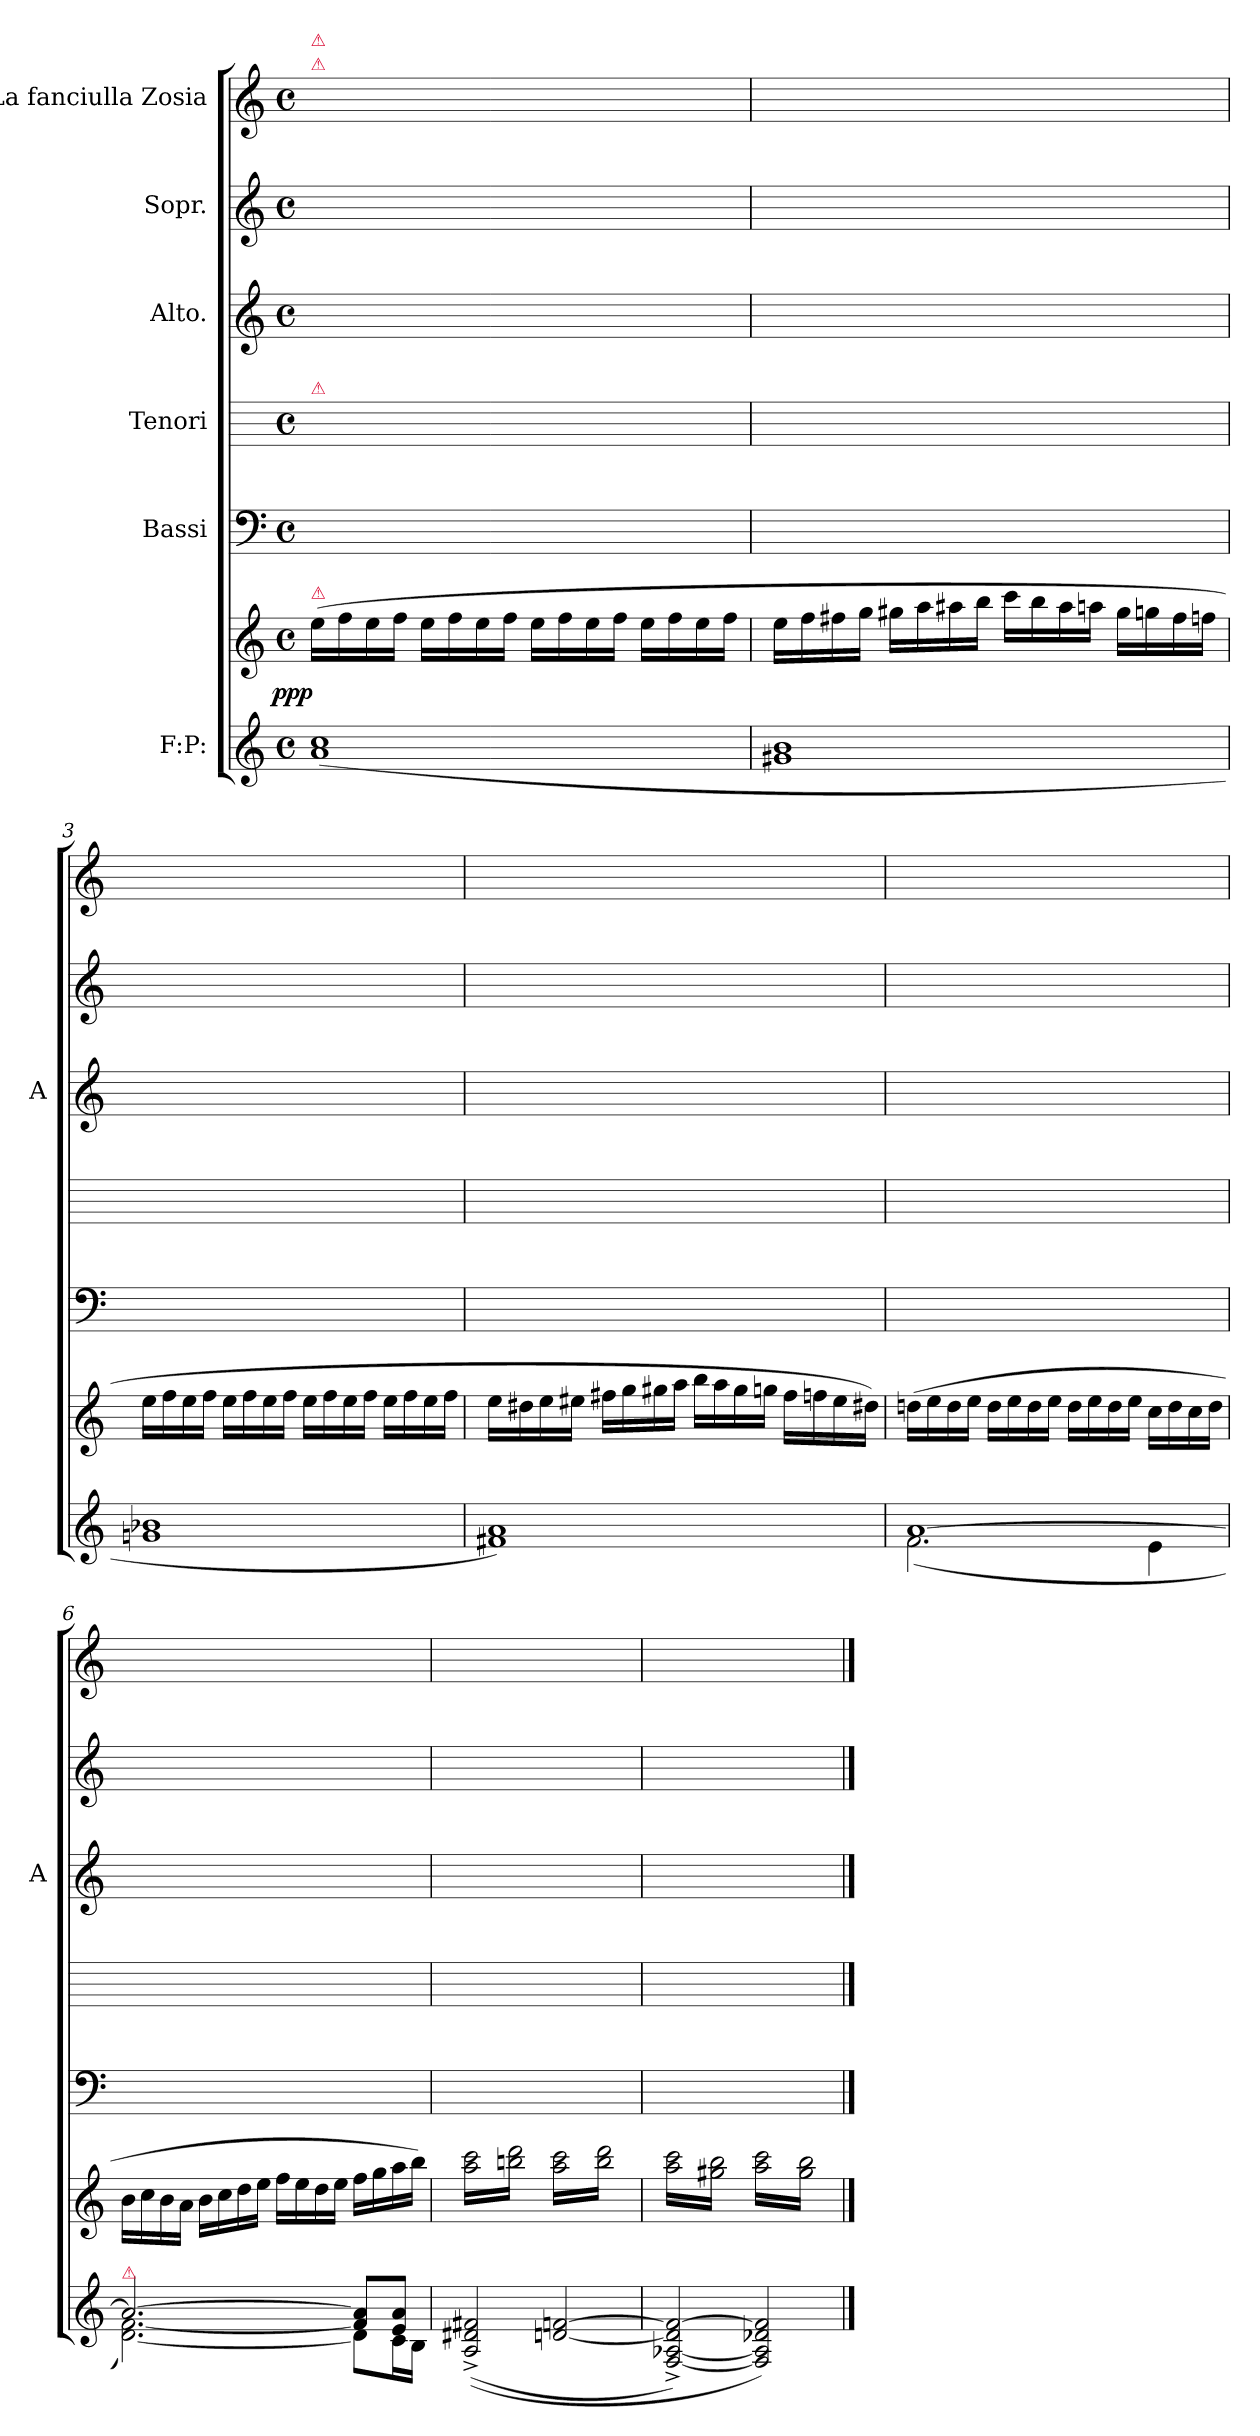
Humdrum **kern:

**kern	**kern	**dynam	**kern	**kern	**kern	**kern	**kern
*part6	*part6	*part6	*part5	*part4	*part3	*part2	*part1
*staff7	*staff6	*staff6/7	*staff5	*staff4	*staff3	*staff2	*staff1
*I"F:P:	*	*	*I"Bassi	*I"Tenori	*I"Alto.	*I"Sopr.	*I"La fanciulla Zosia
*	*	*	*	*	*I'A	*	*
*clefG2	*clefG2	*	*clefF4	*	*clefG2	*clefG2	*clefG2
*	*	*	*	*ITrd8c12	*	*	*
*k[]	*k[]	*	*k[]	*k[]	*k[]	*k[]	*k[]
*M4/4	*M4/4	*	*M4/4	*M4/4	*M4/4	*M4/4	*M4/4
*met(c)	*met(c)	*	*met(c)	*met(c)	*met(c)	*met(c)	*met(c)
=1	=1	=1	=1	=1	=1	=1	=1
!	!	!	!	!	!	!	!LO:TX:a:color=crimson:t=⚠
!	!	!	!	!	!	!	!LO:TX:a:color=crimson:t=⚠
!	!	!	!	!LO:TX:a:color=crimson:t=⚠	!	!	!
!	!LO:TX:a:color=crimson:t=⚠	!	!	!	!	!	!
!	!	!LO:DY:rj	!	!	!	!	!
(1a/ 1cc/	(>16ee\LL	ppp	1ryy	1ryy	1ryy	1ryy	1ryy
.	16ff\	.	.	.	.	.	.
.	16ee\	.	.	.	.	.	.
.	16ff\JJ	.	.	.	.	.	.
.	16ee\LL	.	.	.	.	.	.
.	16ff\	.	.	.	.	.	.
.	16ee\	.	.	.	.	.	.
.	16ff\JJ	.	.	.	.	.	.
.	16ee\LL	.	.	.	.	.	.
.	16ff\	.	.	.	.	.	.
.	16ee\	.	.	.	.	.	.
.	16ff\JJ	.	.	.	.	.	.
.	16ee\LL	.	.	.	.	.	.
.	16ff\	.	.	.	.	.	.
.	16ee\	.	.	.	.	.	.
.	16ff\JJ	.	.	.	.	.	.
=2	=2	=2	=2	=2	=2	=2	=2
1g#X/ 1b/	16ee\LL	.	1ryy	1ryy	1ryy	1ryy	1ryy
.	16ff\	.	.	.	.	.	.
.	16ff#X\	.	.	.	.	.	.
.	16gg\JJ	.	.	.	.	.	.
.	16gg#X\LL	.	.	.	.	.	.
.	16aa\	.	.	.	.	.	.
.	16aa#X\	.	.	.	.	.	.
.	16bb\JJ	.	.	.	.	.	.
.	16ccc\LL	.	.	.	.	.	.
.	16bb\	.	.	.	.	.	.
.	16aa#\	.	.	.	.	.	.
.	16aan\JJ	.	.	.	.	.	.
.	16gg#\LL	.	.	.	.	.	.
.	16ggn\	.	.	.	.	.	.
.	16ff#\	.	.	.	.	.	.
.	16ffn\JJ	.	.	.	.	.	.
=3	=3	=3	=3	=3	=3	=3	=3
1gn/ 1b-X/	16ee\LL	.	1ryy	1ryy	1ryy	1ryy	1ryy
.	16ff\	.	.	.	.	.	.
.	16ee\	.	.	.	.	.	.
.	16ff\JJ	.	.	.	.	.	.
.	16ee\LL	.	.	.	.	.	.
.	16ff\	.	.	.	.	.	.
.	16ee\	.	.	.	.	.	.
.	16ff\JJ	.	.	.	.	.	.
.	16ee\LL	.	.	.	.	.	.
.	16ff\	.	.	.	.	.	.
.	16ee\	.	.	.	.	.	.
.	16ff\JJ	.	.	.	.	.	.
.	16ee\LL	.	.	.	.	.	.
.	16ff\	.	.	.	.	.	.
.	16ee\	.	.	.	.	.	.
.	16ff\JJ	.	.	.	.	.	.
=4	=4	=4	=4	=4	=4	=4	=4
1f#X/ 1a/)	16ee\LL	.	1ryy	1ryy	1ryy	1ryy	1ryy
.	16dd#X\	.	.	.	.	.	.
.	16ee\	.	.	.	.	.	.
.	16ee#X\JJ	.	.	.	.	.	.
.	16ff#X\LL	.	.	.	.	.	.
.	16gg\	.	.	.	.	.	.
.	16gg#X\	.	.	.	.	.	.
.	16aa\JJ	.	.	.	.	.	.
.	16bb\LL	.	.	.	.	.	.
.	16aa\	.	.	.	.	.	.
.	16gg#\	.	.	.	.	.	.
.	16ggn\JJ	.	.	.	.	.	.
.	16ff#\LL	.	.	.	.	.	.
.	16ffn\	.	.	.	.	.	.
.	16ee#\	.	.	.	.	.	.
.	16dd#X\JJ)	.	.	.	.	.	.
=5	=5	=5	=5	=5	=5	=5	=5
*^	*	*	*	*	*	*	*
[1a/	(>2.f\	(16ddn\LL	.	1ryy	1ryy	1ryy	1ryy	1ryy
.	.	16ee\	.	.	.	.	.	.
.	.	16dd\	.	.	.	.	.	.
.	.	16ee\JJ	.	.	.	.	.	.
.	.	16dd\LL	.	.	.	.	.	.
.	.	16ee\	.	.	.	.	.	.
.	.	16dd\	.	.	.	.	.	.
.	.	16ee\JJ	.	.	.	.	.	.
.	.	16dd\LL	.	.	.	.	.	.
.	.	16ee\	.	.	.	.	.	.
.	.	16dd\	.	.	.	.	.	.
.	.	16ee\JJ	.	.	.	.	.	.
.	4e\	16cc\LL	.	.	.	.	.	.
.	.	16dd\	.	.	.	.	.	.
.	.	16cc\	.	.	.	.	.	.
.	.	16dd\JJ	.	.	.	.	.	.
=6	=6	=6	=6	=6	=6	=6	=6	=6
!LO:TX:a:color=crimson:t=⚠	!	!	!	!	!	!	!	!
2.a/_	[2.d\ [>2.f\)	16b\LL	.	1ryy	1ryy	1ryy	1ryy	1ryy
.	.	16cc\	.	.	.	.	.	.
.	.	16b\	.	.	.	.	.	.
.	.	16a\JJ	.	.	.	.	.	.
.	.	16b\LL	.	.	.	.	.	.
.	.	16cc\	.	.	.	.	.	.
.	.	16dd\	.	.	.	.	.	.
.	.	16ee\JJ	.	.	.	.	.	.
.	.	16ff\LL	.	.	.	.	.	.
.	.	16ee\	.	.	.	.	.	.
.	.	16dd\	.	.	.	.	.	.
.	.	16ee\JJ	.	.	.	.	.	.
8f]/ 8a]/L	8d\L]	16ff\LL	.	.	.	.	.	.
.	.	16gg\	.	.	.	.	.	.
8e/ 8a/J	16c\L	16aa\	.	.	.	.	.	.
.	16B\JJ	16bb\JJ)	.	.	.	.	.	.
*v	*v	*	*	*	*	*	*	*
=7	=7	=7	=7	=7	=7	=7	=7
*	*tremolo	*	*	*	*	*	*
((>2A^/ 2d#X^/ 2f#X^/	(16aa\ 16ccc\LL	.	1ryy	1ryy	1ryy	1ryy	1ryy
.	16bbn\ 16ddd\	.	.	.	.	.	.
.	16aa\ 16ccc\	.	.	.	.	.	.
.	16bbn\ 16ddd\	.	.	.	.	.	.
.	16aa\ 16ccc\	.	.	.	.	.	.
.	16bbn\ 16ddd\	.	.	.	.	.	.
.	16aa\ 16ccc\	.	.	.	.	.	.
.	16bbn\ 16ddd\JJ	.	.	.	.	.	.
[2dn/ [2fn/	16aa\ 16ccc\LL	.	.	.	.	.	.
.	16bb\ 16ddd\	.	.	.	.	.	.
.	16aa\ 16ccc\	.	.	.	.	.	.
.	16bb\ 16ddd\	.	.	.	.	.	.
.	16aa\ 16ccc\	.	.	.	.	.	.
.	16bb\ 16ddd\	.	.	.	.	.	.
.	16aa\ 16ccc\	.	.	.	.	.	.
.	16bb\ 16ddd\JJ	.	.	.	.	.	.
=8	=8	=8	=8	=8	=8	=8	=8
[2F^/ [2A-X^/ 2d]^/ 2f_^/)	16aa\ 16ccc\LL	.	1ryy	1ryy	1ryy	1ryy	1ryy
.	16gg#X\ 16bb\	.	.	.	.	.	.
.	16aa\ 16ccc\	.	.	.	.	.	.
.	16gg#X\ 16bb\	.	.	.	.	.	.
.	16aa\ 16ccc\	.	.	.	.	.	.
.	16gg#X\ 16bb\	.	.	.	.	.	.
.	16aa\ 16ccc\	.	.	.	.	.	.
.	16gg#X\ 16bb\JJ	.	.	.	.	.	.
2F]/ 2A-]/ 2d-X/ 2f]/)	16aa\ 16ccc\LL	.	.	.	.	.	.
.	16gg#\ 16bb\)	.	.	.	.	.	.
.	16aa\ 16ccc\	.	.	.	.	.	.
.	16gg#\ 16bb\)	.	.	.	.	.	.
.	16aa\ 16ccc\	.	.	.	.	.	.
.	16gg#\ 16bb\)	.	.	.	.	.	.
.	16aa\ 16ccc\	.	.	.	.	.	.
.	16gg#\ 16bb\)JJ	.	.	.	.	.	.
*	*Xtremolo	*	*	*	*	*	*
.	.	.	.	.	.	.	.
.	.	.	.	.	.	.	.
.	.	.	.	.	.	.	.
.	.	.	.	.	.	.	.
==	==	==	==	==	==	==	==
*-	*-	*-	*-	*-	*-	*-	*-
